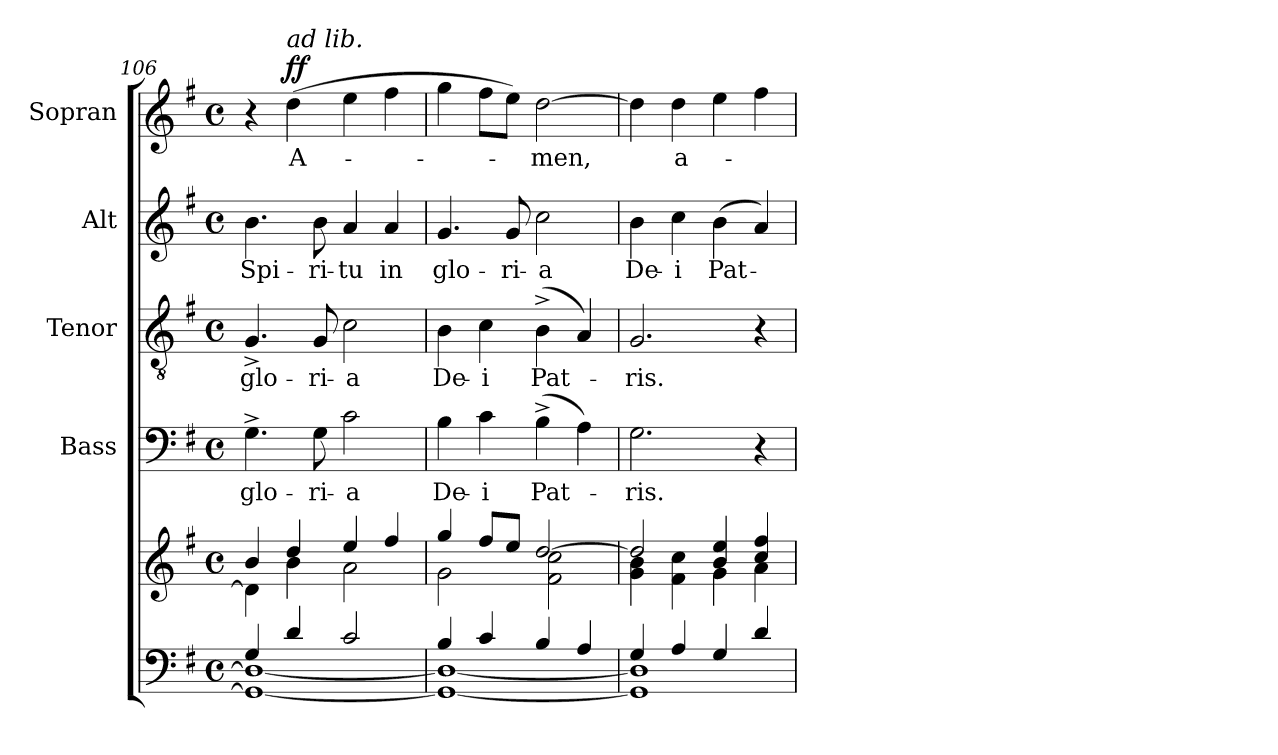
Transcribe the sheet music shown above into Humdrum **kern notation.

**kern	**kern	**kern	**text	**kern	**text	**kern	**text	**kern	**text	**dynam
*part5	*part5	*part4	*part4	*part3	*part3	*part2	*part2	*part1	*part1	*part1
*staff6	*staff5	*staff4	*staff4	*staff3	*staff3	*staff2	*staff2	*staff1	*staff1	*staff1
*	*	*I"Bass	*	*I"Tenor	*	*I"Alt	*	*I"Sopran	*	*
*	*	*I'B.	*	*I'T.	*	*I'A.	*	*I'S.	*	*
!!LO:PB:g=z
*clefF4	*clefG2	*clefF4	*	*clefGv2	*	*clefG2	*	*clefG2	*	*
*k[f#]	*k[f#]	*k[f#]	*	*k[f#]	*	*k[f#]	*	*k[f#]	*	*
*G:	*G:	*G:	*	*G:	*	*G:	*	*G:	*	*
*M4/4	*M4/4	*M4/4	*	*M4/4	*	*M4/4	*	*M4/4	*	*
*met(c)	*met(c)	*met(c)	*	*met(c)	*	*met(c)	*	*met(c)	*	*
=106	=106	=106	=106	=106	=106	=106	=106	=106	=106	=106
*^	*^	*	*	*	*	*	*	*	*	*
!	!	!	!	!	!LO:LY:b	!	!LO:LY:b	!	!LO:LY:b	!	!	!
4G/	1GG_ 1D_	4b/	4d\]	4.G^>\	glo-	4.G^>/	glo-	4.b\	Spi-	4r	.	.
!	!	!	!	!	!	!	!	!	!	!LO:TX:a:i:t=ad lib.	!	!
!	!	!	!	!	!	!	!	!	!	!	!LO:LY:b	!LO:DY:a
4d/	.	4dd/	4b\	.	.	.	.	.	.	(>4dd\	A-	ff
!	!	!	!	!	!LO:LY:b	!	!LO:LY:b	!	!LO:LY:b	!	!	!
.	.	.	.	8G\	-ri-	8G/	-ri-	8b\	-ri-	.	.	.
!	!	!	!	!	!LO:LY:b	!	!LO:LY:b	!	!LO:LY:b	!	!	!
2c/	.	4ee/	2a\	2c\	-a	2c\	-a	4a/	-tu	4ee\	.	.
!	!	!	!	!	!	!	!	!	!LO:LY:b	!	!	!
.	.	4ff#/	.	.	.	.	.	4a/	in	4ff#\	.	.
=107	=107	=107	=107	=107	=107	=107	=107	=107	=107	=107	=107	=107
!	!	!	!	!	!LO:LY:b	!	!LO:LY:b	!	!LO:LY:b	!	!	!
4B/	1GG_ 1D_	4gg/	2g\	4B\	De-	4B\	De-	4.g/	glo-	4gg\	.	.
!	!	!	!	!	!LO:LY:b	!	!LO:LY:b	!	!	!	!	!
4c/	.	8ff#/L	.	4c\	-i	4c\	-i	.	.	8ff#\L	.	.
!	!	!	!	!	!	!	!	!	!LO:LY:b	!	!	!
.	.	8ee/J	.	.	.	.	.	8g/	-ri-	8ee\J)	.	.
!	!	!	!	!	!LO:LY:b	!	!LO:LY:b	!	!LO:LY:b	!	!LO:LY:b	!
4B/	.	[>2dd/	2f#\ 2cc\	(>4B^>\	Pat-	(>4B^>\	Pat-	2cc\	-a	[2dd\	-men,	.
4A/	.	.	.	4A\)	.	4A/)	.	.	.	.	.	.
=108	=108	=108	=108	=108	=108	=108	=108	=108	=108	=108	=108	=108
!	!	!	!	!	!LO:LY:b	!	!LO:LY:b	!	!LO:LY:b	!	!	!
4G/	1GG] 1D]	2dd/]	4g\ 4b\	2.G\	-ris.	2.G/	-ris.	4b\	De-	4dd\]	.	.
!	!	!	!	!	!	!	!	!	!LO:LY:b	!	!LO:LY:b	!
4A/	.	.	4f#\ 4cc\	.	.	.	.	4cc\	-i	4dd\	a-	.
!	!	!	!	!	!	!	!	!	!LO:LY:b	!	!	!
4G/	.	4b/ 4ee/	4g\	.	.	.	.	(>4b\	Pat-	4ee\	.	.
4d/	.	4cc/ 4ff#/	4a\	4r	.	4r	.	4a/)	.	4ff#\	.	.
*v	*v	*	*	*	*	*	*	*	*	*	*	*
*	*v	*v	*	*	*	*	*	*	*	*	*
=	=	=	=	=	=	=	=	=	=	=
*-	*-	*-	*-	*-	*-	*-	*-	*-	*-	*-
